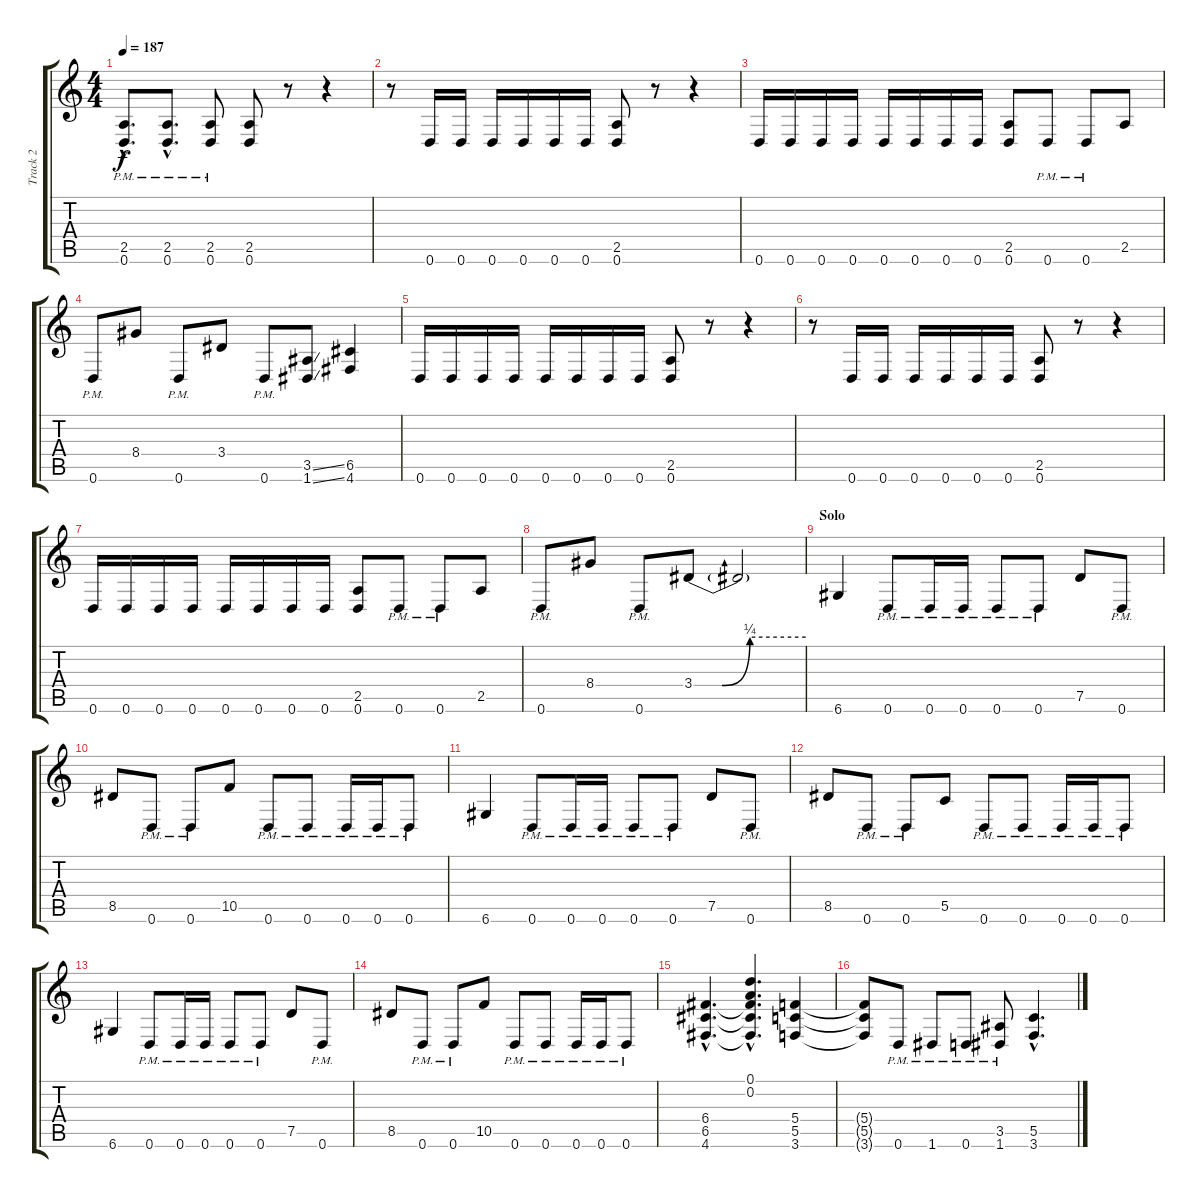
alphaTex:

\track ("Track 2" "Track 2") {instrument overdrivenguitar}
\staff {score tabs}
\tuning (D4 A3 F3 C3 G2 D2) {hide}
\ts (4 4)
\tempo 187
\clef g2
\ks c
(2.5{hac pm} 0.6{hac pm}).8{d dy f} (2.5{hac pm} 0.6{hac pm}).8{d} (2.5{pm} 0.6{pm}).8 (2.5 0.6).8 r.8 r.4 |
r.8 0.6.16 0.6.16 0.6.16 0.6.16 0.6.16 0.6.16 (2.5 0.6).8 r.8 r.4 |
0.6.16 0.6.16 0.6.16 0.6.16 0.6.16 0.6.16 0.6.16 0.6.16 (2.5 0.6).8 0.6{pm}.8 0.6{pm}.8 2.5.8 |
0.6{pm}.8 8.4.8 0.6{pm}.8 3.4.8 0.6{pm}.8 (3.5{ss} 1.6{ss}).8 (6.5 4.6).4 |
0.6.16 0.6.16 0.6.16 0.6.16 0.6.16 0.6.16 0.6.16 0.6.16 (2.5 0.6).8 r.8 r.4 |
r.8 0.6.16 0.6.16 0.6.16 0.6.16 0.6.16 0.6.16 (2.5 0.6).8 r.8 r.4 |
0.6.16 0.6.16 0.6.16 0.6.16 0.6.16 0.6.16 0.6.16 0.6.16 (2.5 0.6).8 0.6{pm}.8 0.6{pm}.8 2.5.8 |
0.6{pm}.8 8.4.8 0.6{pm}.8 3.4{be (custom 0 0 15 0 30 1 60 1)}.8 3.4{t}.2 |
\section ("" "Solo")
6.6.4 0.6{pm}.8 0.6{pm}.16 0.6{pm}.16 0.6{pm}.8 0.6{pm}.8 7.5.8 0.6{pm}.8 |
8.5.8 0.6{pm}.8 0.6{pm}.8 10.5.8 0.6{pm}.8 0.6{pm}.8 0.6{pm}.16 0.6{pm}.16 0.6{pm}.8 |
6.6.4 0.6{pm}.8 0.6{pm}.16 0.6{pm}.16 0.6{pm}.8 0.6{pm}.8 7.5.8 0.6{pm}.8 |
8.5.8 0.6{pm}.8 0.6{pm}.8 5.5.8 0.6{pm}.8 0.6{pm}.8 0.6{pm}.16 0.6{pm}.16 0.6{pm}.8 |
6.6.4 0.6{pm}.8 0.6{pm}.16 0.6{pm}.16 0.6{pm}.8 0.6{pm}.8 7.5.8 0.6{pm}.8 |
8.5.8 0.6{pm}.8 0.6{pm}.8 10.5.8 0.6{pm}.8 0.6{pm}.8 0.6{pm}.16 0.6{pm}.16 0.6{pm}.8 |
(6.4{hac} 6.5{hac} 4.6{hac}).4{d} (0.1{hac} 0.2{hac} 6.4{hac t} 6.5{hac t} 4.6{hac t}).4{d} (5.4 5.5 3.6).4 |
(5.4{t} 5.5{t} 3.6{t}).8 0.6{pm}.8 1.6{pm}.8 0.6{pm}.8 (3.5{pm} 1.6{pm}).8 (5.5{hac} 3.6{hac}).4{d}
